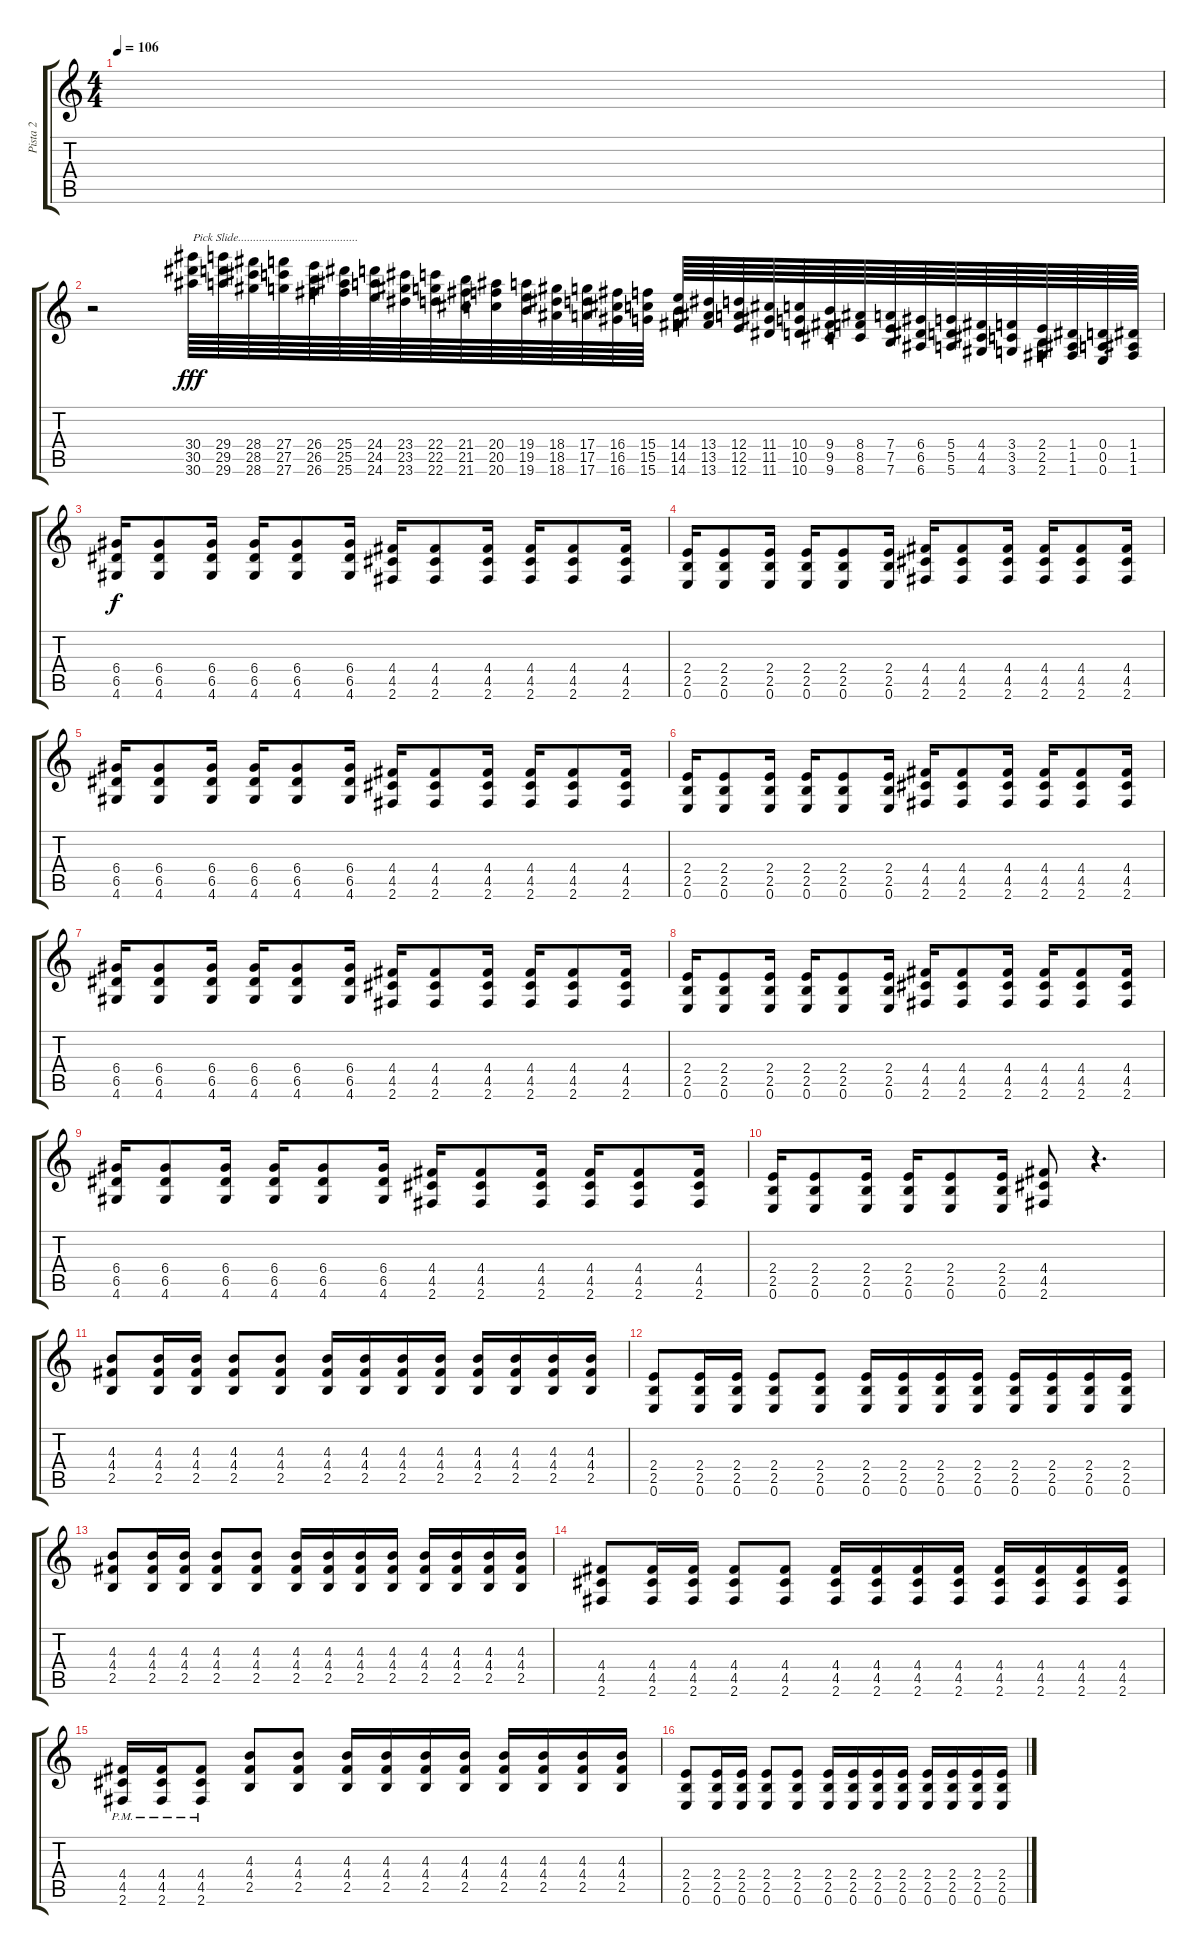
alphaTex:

\track ("Pista 2" "Pista 2") {instrument distortionguitar}
\staff {score tabs}
\tuning (E4 B3 G3 D3 A2 E2) {hide}
\ts (4 4)
\tempo 106
\clef g2
\ks c
|
r.2 (30.4 30.5 30.6).64{txt "Pick Slide........................................" dy fff} (29.4 29.5 29.6).64 (28.4 28.5 28.6).64 (27.4 27.5 27.6).64 (26.4 26.5 26.6).64 (25.4 25.5 25.6).64 (24.4 24.5 24.6).64 (23.4 23.5 23.6).64 (22.4 22.5 22.6).64 (21.4 21.5 21.6).64 (20.4 20.5 20.6).64 (19.4 19.5 19.6).64 (18.4 18.5 18.6).64 (17.4 17.5 17.6).64 (16.4 16.5 16.6).64 (15.4 15.5 15.6).64 (14.4 14.5 14.6).64 (13.4 13.5 13.6).64 (12.4 12.5 12.6).64 (11.4 11.5 11.6).64 (10.4 10.5 10.6).64 (9.4 9.5 9.6).64 (8.4 8.5 8.6).64 (7.4 7.5 7.6).64 (6.4 6.5 6.6).64 (5.4 5.5 5.6).64 (4.4 4.5 4.6).64 (3.4 3.5 3.6).64 (2.4 2.5 2.6).64 (1.4 1.5 1.6).64 (0.4 0.5 0.6).64 (1.4 1.5 1.6).64 |
(6.4 6.5 4.6).16{dy f} (6.4 6.5 4.6).8 (6.4 6.5 4.6).16 (6.4 6.5 4.6).16 (6.4 6.5 4.6).8 (6.4 6.5 4.6).16 (4.4 4.5 2.6).16 (4.4 4.5 2.6).8 (4.4 4.5 2.6).16 (4.4 4.5 2.6).16 (4.4 4.5 2.6).8 (4.4 4.5 2.6).16 |
(2.4 2.5 0.6).16 (2.4 2.5 0.6).8 (2.4 2.5 0.6).16 (2.4 2.5 0.6).16 (2.4 2.5 0.6).8 (2.4 2.5 0.6).16 (4.4 4.5 2.6).16 (4.4 4.5 2.6).8 (4.4 4.5 2.6).16 (4.4 4.5 2.6).16 (4.4 4.5 2.6).8 (4.4 4.5 2.6).16 |
(6.4 6.5 4.6).16 (6.4 6.5 4.6).8 (6.4 6.5 4.6).16 (6.4 6.5 4.6).16 (6.4 6.5 4.6).8 (6.4 6.5 4.6).16 (4.4 4.5 2.6).16 (4.4 4.5 2.6).8 (4.4 4.5 2.6).16 (4.4 4.5 2.6).16 (4.4 4.5 2.6).8 (4.4 4.5 2.6).16 |
(2.4 2.5 0.6).16 (2.4 2.5 0.6).8 (2.4 2.5 0.6).16 (2.4 2.5 0.6).16 (2.4 2.5 0.6).8 (2.4 2.5 0.6).16 (4.4 4.5 2.6).16 (4.4 4.5 2.6).8 (4.4 4.5 2.6).16 (4.4 4.5 2.6).16 (4.4 4.5 2.6).8 (4.4 4.5 2.6).16 |
(6.4 6.5 4.6).16 (6.4 6.5 4.6).8 (6.4 6.5 4.6).16 (6.4 6.5 4.6).16 (6.4 6.5 4.6).8 (6.4 6.5 4.6).16 (4.4 4.5 2.6).16 (4.4 4.5 2.6).8 (4.4 4.5 2.6).16 (4.4 4.5 2.6).16 (4.4 4.5 2.6).8 (4.4 4.5 2.6).16 |
(2.4 2.5 0.6).16 (2.4 2.5 0.6).8 (2.4 2.5 0.6).16 (2.4 2.5 0.6).16 (2.4 2.5 0.6).8 (2.4 2.5 0.6).16 (4.4 4.5 2.6).16 (4.4 4.5 2.6).8 (4.4 4.5 2.6).16 (4.4 4.5 2.6).16 (4.4 4.5 2.6).8 (4.4 4.5 2.6).16 |
(6.4 6.5 4.6).16 (6.4 6.5 4.6).8 (6.4 6.5 4.6).16 (6.4 6.5 4.6).16 (6.4 6.5 4.6).8 (6.4 6.5 4.6).16 (4.4 4.5 2.6).16 (4.4 4.5 2.6).8 (4.4 4.5 2.6).16 (4.4 4.5 2.6).16 (4.4 4.5 2.6).8 (4.4 4.5 2.6).16 |
(2.4 2.5 0.6).16 (2.4 2.5 0.6).8 (2.4 2.5 0.6).16 (2.4 2.5 0.6).16 (2.4 2.5 0.6).8 (2.4 2.5 0.6).16 (4.4 4.5 2.6).8 r.4{d} |
(4.3 4.4 2.5).8 (4.3 4.4 2.5).16 (4.3 4.4 2.5).16 (4.3 4.4 2.5).8 (4.3 4.4 2.5).8 (4.3 4.4 2.5).16 (4.3 4.4 2.5).16 (4.3 4.4 2.5).16 (4.3 4.4 2.5).16 (4.3 4.4 2.5).16 (4.3 4.4 2.5).16 (4.3 4.4 2.5).16 (4.3 4.4 2.5).16 |
(2.4 2.5 0.6).8 (2.4 2.5 0.6).16 (2.4 2.5 0.6).16 (2.4 2.5 0.6).8 (2.4 2.5 0.6).8 (2.4 2.5 0.6).16 (2.4 2.5 0.6).16 (2.4 2.5 0.6).16 (2.4 2.5 0.6).16 (2.4 2.5 0.6).16 (2.4 2.5 0.6).16 (2.4 2.5 0.6).16 (2.4 2.5 0.6).16 |
(4.3 4.4 2.5).8 (4.3 4.4 2.5).16 (4.3 4.4 2.5).16 (4.3 4.4 2.5).8 (4.3 4.4 2.5).8 (4.3 4.4 2.5).16 (4.3 4.4 2.5).16 (4.3 4.4 2.5).16 (4.3 4.4 2.5).16 (4.3 4.4 2.5).16 (4.3 4.4 2.5).16 (4.3 4.4 2.5).16 (4.3 4.4 2.5).16 |
(4.4 4.5 2.6).8 (4.4 4.5 2.6).16 (4.4 4.5 2.6).16 (4.4 4.5 2.6).8 (4.4 4.5 2.6).8 (4.4 4.5 2.6).16 (4.4 4.5 2.6).16 (4.4 4.5 2.6).16 (4.4 4.5 2.6).16 (4.4 4.5 2.6).16 (4.4 4.5 2.6).16 (4.4 4.5 2.6).16 (4.4 4.5 2.6).16 |
(4.4{pm} 4.5{pm} 2.6).16 (4.4{pm} 4.5{pm} 2.6).16 (4.4{pm} 4.5{pm} 2.6).8 (4.3 4.4 2.5).8 (4.3 4.4 2.5).8 (4.3 4.4 2.5).16 (4.3 4.4 2.5).16 (4.3 4.4 2.5).16 (4.3 4.4 2.5).16 (4.3 4.4 2.5).16 (4.3 4.4 2.5).16 (4.3 4.4 2.5).16 (4.3 4.4 2.5).16 |
(2.4 2.5 0.6).8 (2.4 2.5 0.6).16 (2.4 2.5 0.6).16 (2.4 2.5 0.6).8 (2.4 2.5 0.6).8 (2.4 2.5 0.6).16 (2.4 2.5 0.6).16 (2.4 2.5 0.6).16 (2.4 2.5 0.6).16 (2.4 2.5 0.6).16 (2.4 2.5 0.6).16 (2.4 2.5 0.6).16 (2.4 2.5 0.6).16
